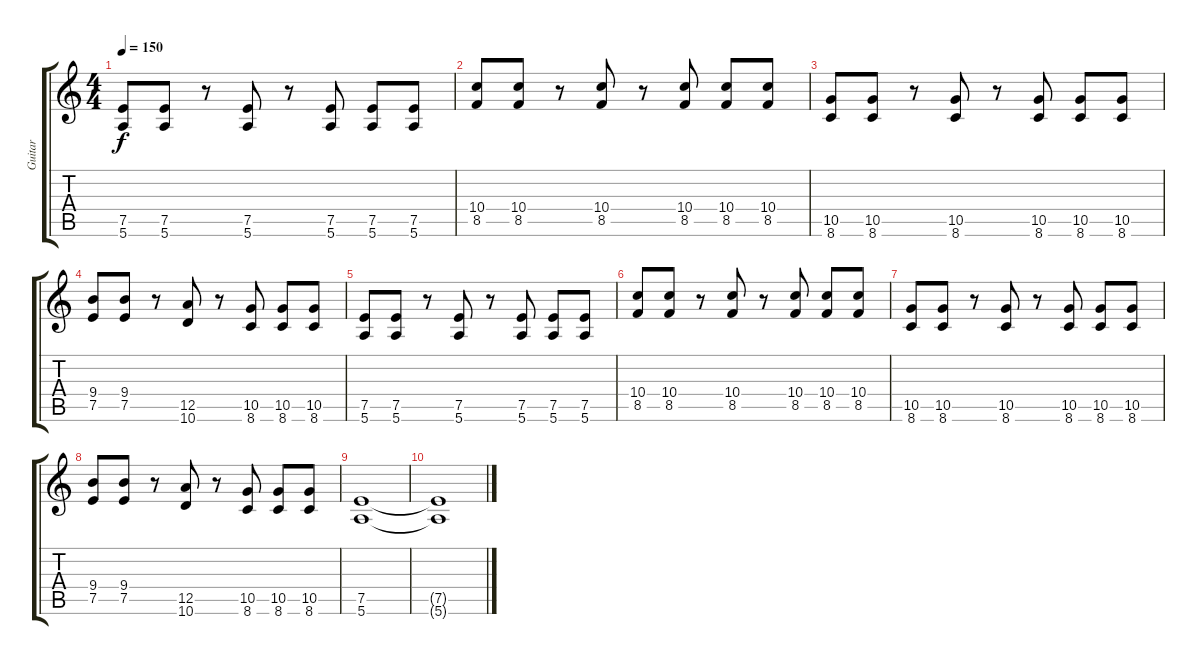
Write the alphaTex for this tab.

\track ("Guitar" "Guitar") {instrument distortionguitar}
\staff {score tabs}
\tuning (E4 B3 G3 D3 A2 E2) {hide}
\ts (4 4)
\tempo 150
\clef g2
\ks c
(7.5 5.6).8{dy f volume 16} (7.5 5.6).8 r.8 (7.5 5.6).8 r.8 (7.5 5.6).8 (7.5 5.6).8 (7.5 5.6).8 |
(10.4 8.5).8 (10.4 8.5).8 r.8 (10.4 8.5).8 r.8 (10.4 8.5).8 (10.4 8.5).8 (10.4 8.5).8 |
(10.5 8.6).8 (10.5 8.6).8 r.8 (10.5 8.6).8 r.8 (10.5 8.6).8 (10.5 8.6).8 (10.5 8.6).8 |
(9.4 7.5).8 (9.4 7.5).8 r.8 (12.5 10.6).8 r.8 (10.5 8.6).8 (10.5 8.6).8 (10.5 8.6).8 |
(7.5 5.6).8 (7.5 5.6).8 r.8 (7.5 5.6).8 r.8 (7.5 5.6).8 (7.5 5.6).8 (7.5 5.6).8 |
(10.4 8.5).8 (10.4 8.5).8 r.8 (10.4 8.5).8 r.8 (10.4 8.5).8 (10.4 8.5).8 (10.4 8.5).8 |
(10.5 8.6).8 (10.5 8.6).8 r.8 (10.5 8.6).8 r.8 (10.5 8.6).8 (10.5 8.6).8 (10.5 8.6).8 |
(9.4 7.5).8 (9.4 7.5).8 r.8 (12.5 10.6).8 r.8 (10.5 8.6).8 (10.5 8.6).8 (10.5 8.6).8 |
(7.5 5.6).1 |
(7.5{t} 5.6{t}).1
